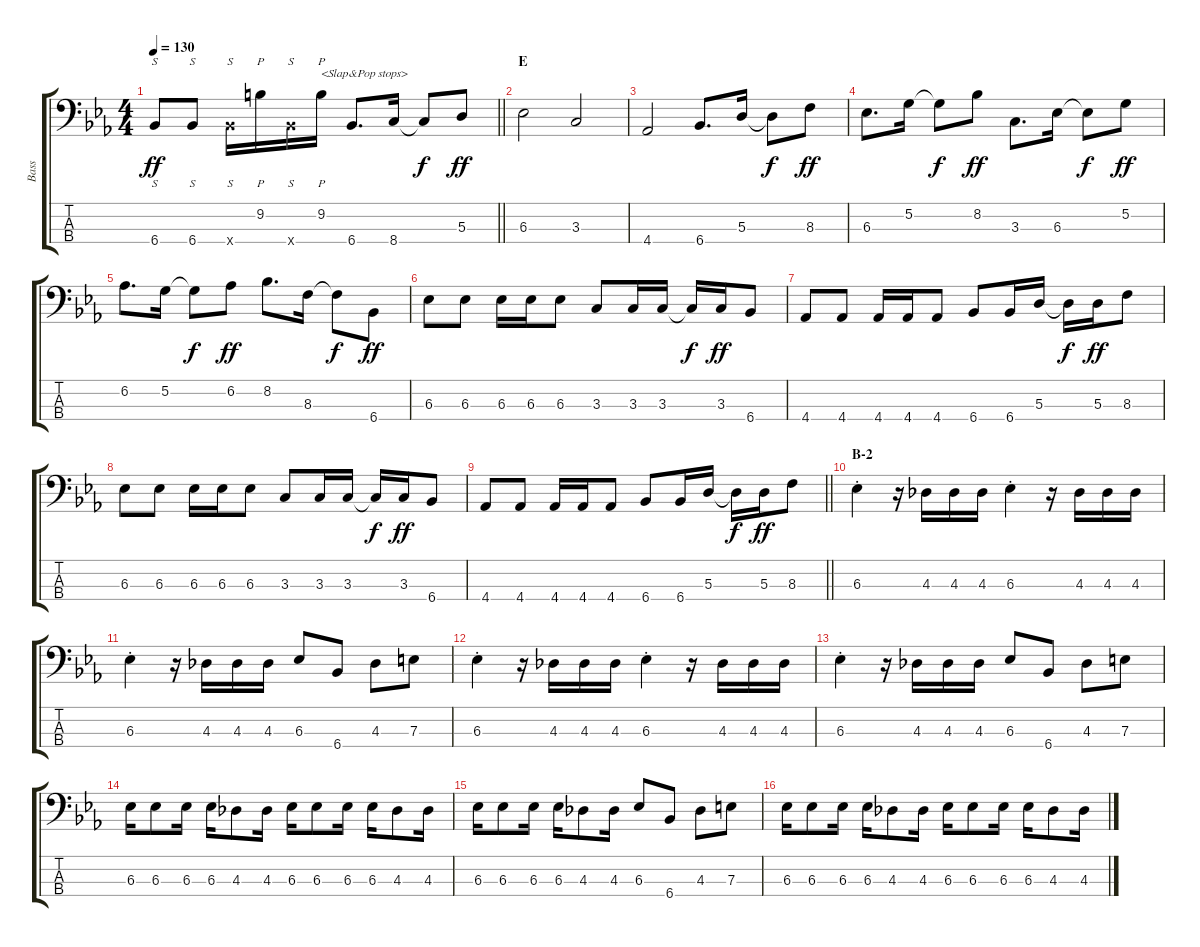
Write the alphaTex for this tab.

\track ("Bass" "Bass") {instrument electricbassfinger}
\staff {score tabs}
\tuning (G2 D2 A1 E1) {hide}
\ts (4 4)
\tempo 130
\clef f4
\barLineRight lightlight
\ks eb
6.4.8{s dy ff} 6.4.8{s} 6.4{x}.16{s} 9.2.16{p} 6.4{x}.16{s} 9.2.16{p txt "<Slap&Pop stops>"} 6.4.8{d instrument electricbassfinger} 8.4.16 8.4{t}.8{dy f} 5.3.8{dy ff} |
\section ("" "E")
6.3.2 3.3.2 |
4.4.2 6.4.8{d} 5.3.16 5.3{t}.8{dy f} 8.3.8{dy ff} |
6.3.8{d} 5.2.16 5.2{t}.8{dy f} 8.2.8{dy ff} 3.3.8{d} 6.3.16 6.3{t}.8{dy f} 5.2.8{dy ff} |
6.2.8{d} 5.2.16 5.2{t}.8{dy f} 6.2.8{dy ff} 8.2.8{d} 8.3.16 8.3{t}.8{dy f} 6.4.8{dy ff} |
6.3.8 6.3.8 6.3.16 6.3.16 6.3.8 3.3.8 3.3.16 3.3.16 3.3{t}.16{dy f} 3.3.16{dy ff} 6.4.8 |
4.4.8 4.4.8 4.4.16 4.4.16 4.4.8 6.4.8 6.4.16 5.3.16 5.3{t}.16{dy f} 5.3.16{dy ff} 8.3.8 |
6.3.8 6.3.8 6.3.16 6.3.16 6.3.8 3.3.8 3.3.16 3.3.16 3.3{t}.16{dy f} 3.3.16{dy ff} 6.4.8 |
\barLineRight lightlight
4.4.8 4.4.8 4.4.16 4.4.16 4.4.8 6.4.8 6.4.16 5.3.16 5.3{t}.16{dy f} 5.3.16{dy ff} 8.3.8 |
\section ("" "B-2")
6.3{st}.4 r.16 4.3.16 4.3.16 4.3.16 6.3{st}.4 r.16 4.3.16 4.3.16 4.3.16 |
6.3{st}.4 r.16 4.3.16 4.3.16 4.3.16 6.3.8 6.4.8 4.3.8 7.3.8 |
6.3{st}.4 r.16 4.3.16 4.3.16 4.3.16 6.3{st}.4 r.16 4.3.16 4.3.16 4.3.16 |
6.3{st}.4 r.16 4.3.16 4.3.16 4.3.16 6.3.8 6.4.8 4.3.8 7.3.8 |
6.3.16 6.3.8 6.3.16 6.3.16 4.3.8 4.3.16 6.3.16 6.3.8 6.3.16 6.3.16 4.3.8 4.3.16 |
6.3.16 6.3.8 6.3.16 6.3.16 4.3.8 4.3.16 6.3.8 6.4.8 4.3.8 7.3.8 |
6.3.16 6.3.8 6.3.16 6.3.16 4.3.8 4.3.16 6.3.16 6.3.8 6.3.16 6.3.16 4.3.8 4.3.16
